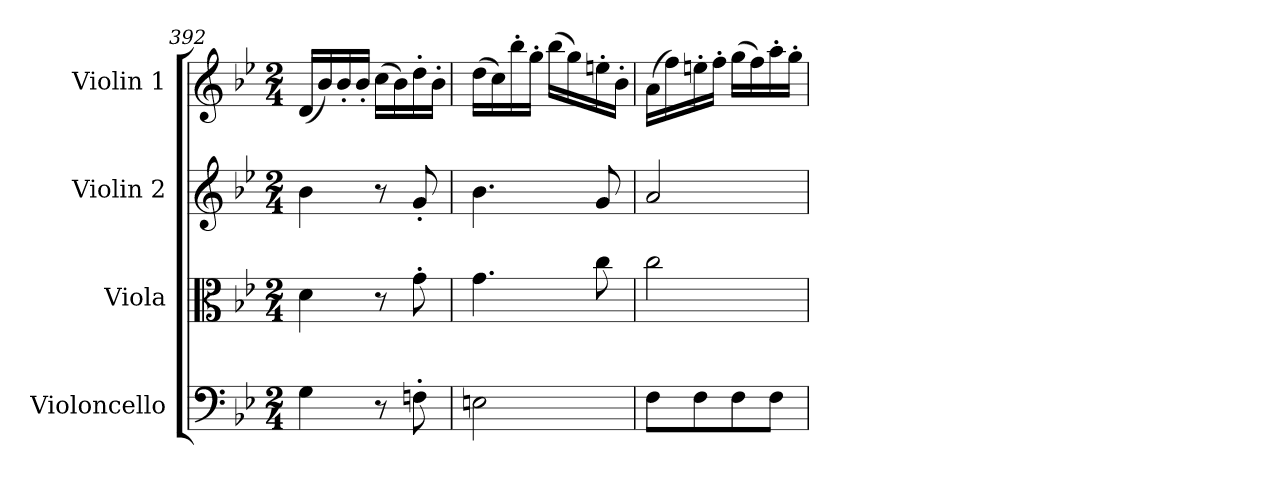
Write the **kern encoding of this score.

**kern	**kern	**kern	**kern
*part4	*part3	*part2	*part1
*staff4	*staff3	*staff2	*staff1
*I"Violoncello	*I"Viola	*I"Violin 2	*I"Violin 1
*I'Vc	*I'Vla	*I'Vln	*I'Vln
*clefF4	*clefC3	*clefG2	*clefG2
*k[b-e-]	*k[b-e-]	*k[b-e-]	*k[b-e-]
*M2/4	*M2/4	*M2/4	*M2/4
=392	=392	=392	=392
4G\	4d\	4b-\	(<16d/LL
.	.	.	16b-/)
.	.	.	16b-'/
.	.	.	16b-'/JJ
8r	8r	8r	(>16cc\LL
.	.	.	16b-\)
8Fn'\	8g'\	8g'/	16dd'\
.	.	.	16b-'\JJ
=393	=393	=393	=393
2En\	4.g\	4.b-\	(>16dd\LL
.	.	.	16cc\)
.	.	.	16bb-'\
.	.	.	16gg'\JJ
.	.	.	(>16bb-\LL
.	.	.	16gg\)
.	8cc\	8g/	16een'\
.	.	.	16b-'\JJ
=394	=394	=394	=394
8F\L	2cc\	2a/	(>16a\LL
.	.	.	16ff\)
8F\	.	.	16een'\
.	.	.	16ff'\JJ
8F\	.	.	(>16gg\LL
.	.	.	16ff\)
8F\J	.	.	16aa'\
.	.	.	16gg'\JJ
=	=	=	=
*-	*-	*-	*-
